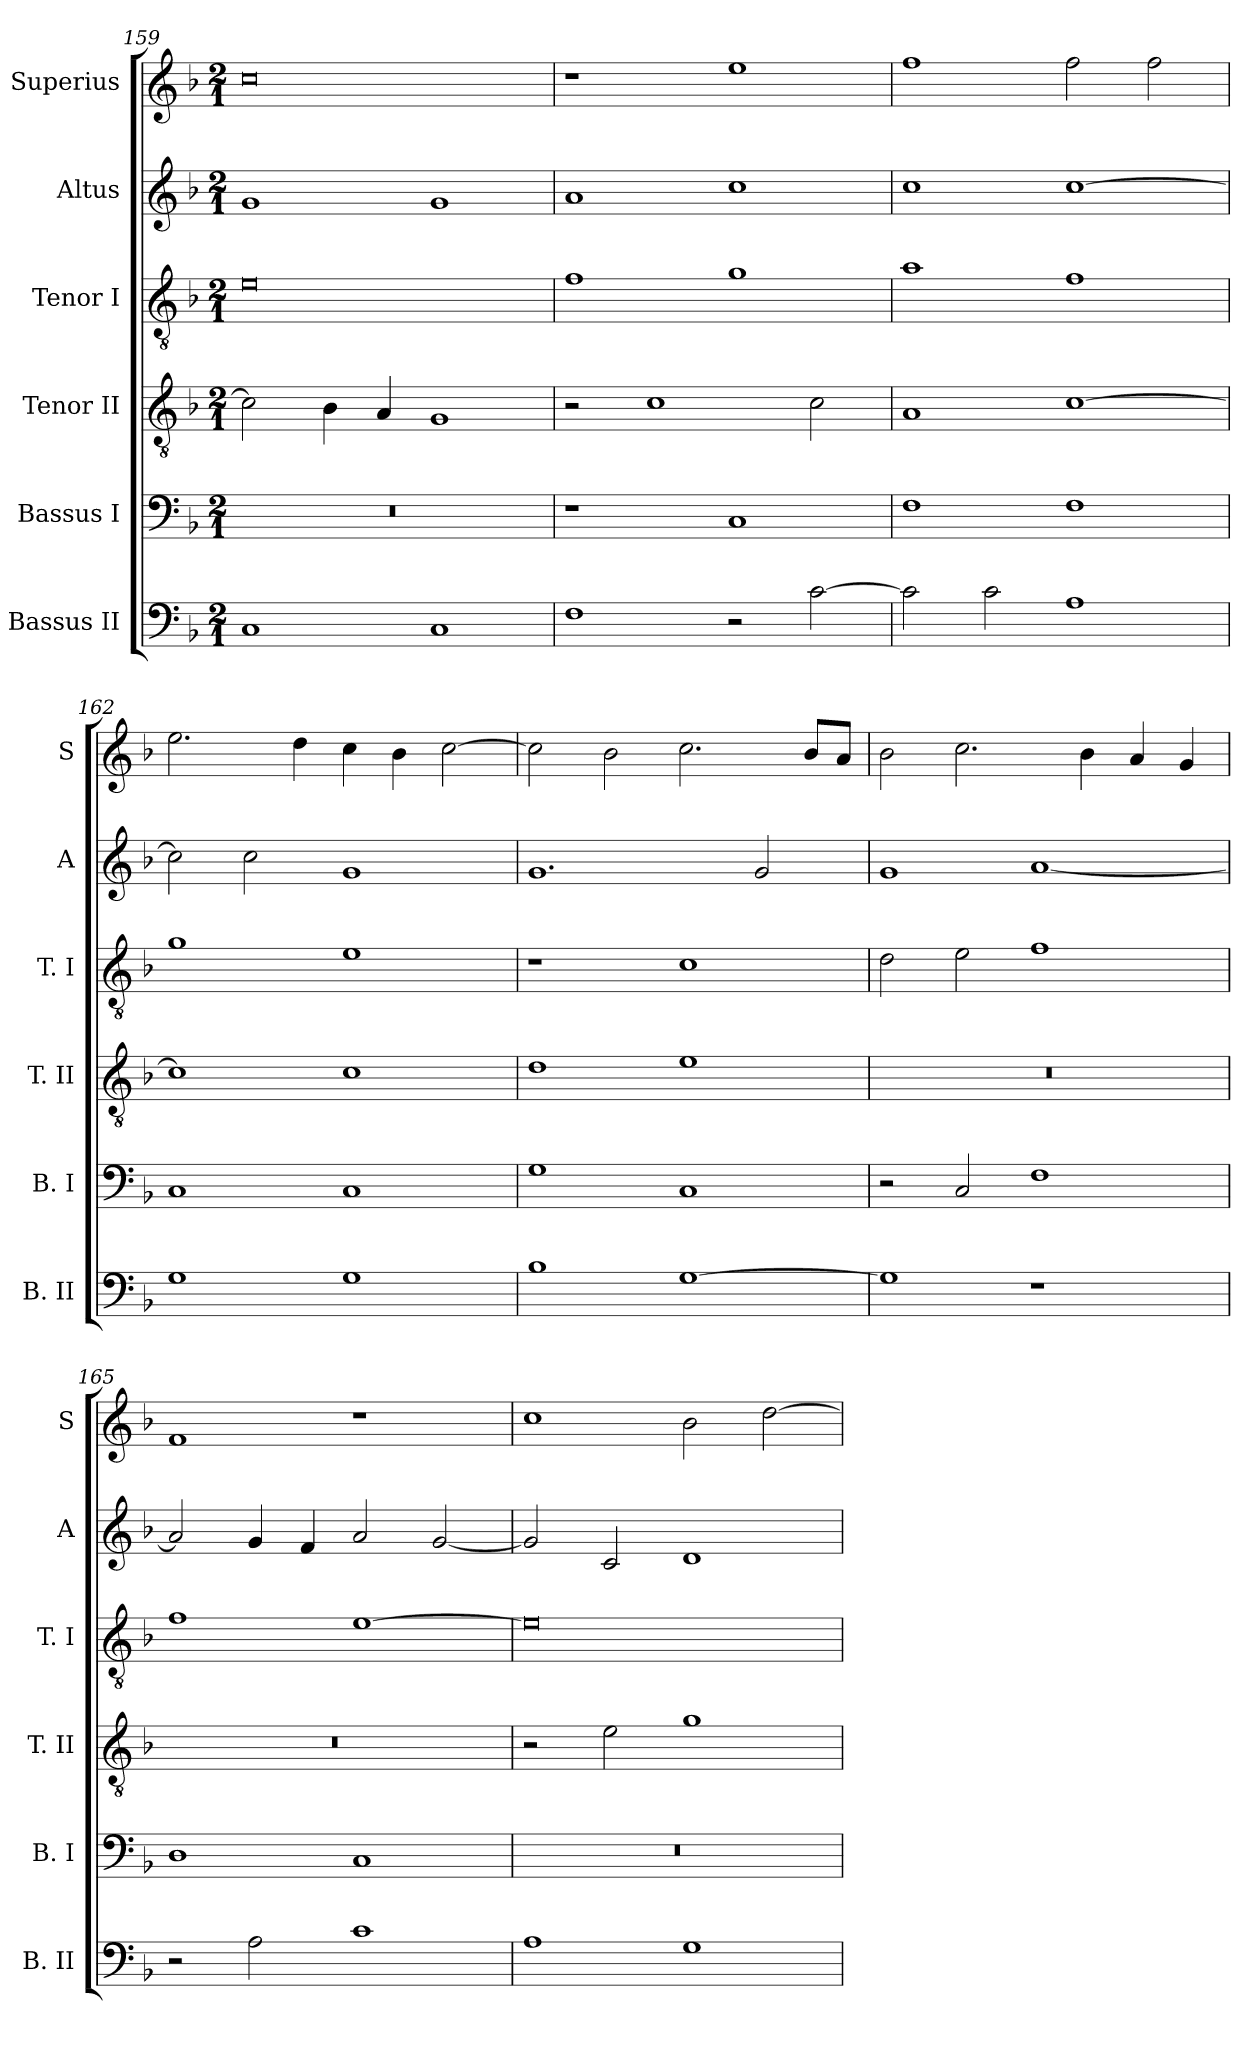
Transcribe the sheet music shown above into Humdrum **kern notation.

**kern	**kern	**kern	**kern	**kern	**kern
*part6	*part5	*part4	*part3	*part2	*part1
*staff6	*staff5	*staff4	*staff3	*staff2	*staff1
*I"Bassus II	*I"Bassus I	*I"Tenor II	*I"Tenor I	*I"Altus	*I"Superius
*I'B. II	*I'B. I	*I'T. II	*I'T. I	*I'A	*I'S
*clefF4	*clefF4	*clefGv2	*clefGv2	*clefG2	*clefG2
*k[b-]	*k[b-]	*k[b-]	*k[b-]	*k[b-]	*k[b-]
*F:	*F:	*F:	*F:	*F:	*F:
*M2/1	*M2/1	*M2/1	*M2/1	*M2/1	*M2/1
=159	=159	=159	=159	=159	=159
1C	0r	2c]	0e	1g	0cc
.	.	4B-	.	.	.
.	.	4A	.	.	.
1C	.	1G	.	1g	.
=160	=160	=160	=160	=160	=160
1F	1r	2r	1f	1a	1r
.	.	1c	.	.	.
2r	1C	.	1g	1cc	1ee
[2c	.	2c	.	.	.
=161	=161	=161	=161	=161	=161
2c]	1F	1A	1a	1cc	1ff
2c	.	.	.	.	.
1A	1F	[1c	1f	[1cc	2ff
.	.	.	.	.	2ff
=162	=162	=162	=162	=162	=162
1G	1C	1c]	1g	2cc]	2.ee
.	.	.	.	2cc	.
.	.	.	.	.	4dd
1G	1C	1c	1e	1g	4cc
.	.	.	.	.	4b-
.	.	.	.	.	[2cc
=163	=163	=163	=163	=163	=163
1B-	1G	1d	1r	1.g	2cc]
.	.	.	.	.	2b-
[1G	1C	1e	1c	.	2.cc
.	.	.	.	2g	.
.	.	.	.	.	8b-L
.	.	.	.	.	8aJ
=164	=164	=164	=164	=164	=164
1G]	2r	0r	2d	1g	2b-
.	2C	.	2e	.	2.cc
1r	1F	.	1f	[1a	.
.	.	.	.	.	4b-
.	.	.	.	.	4a
.	.	.	.	.	4g
=165	=165	=165	=165	=165	=165
2r	1D	0r	1f	2a]	1f
2A	.	.	.	4g	.
.	.	.	.	4f	.
1c	1C	.	[1e	2a	1r
.	.	.	.	[2g	.
=166	=166	=166	=166	=166	=166
1A	0r	2r	0e]	2g]	1cc
.	.	2e	.	2c	.
1G	.	1g	.	1d	2b-
.	.	.	.	.	[2dd
=	=	=	=	=	=
*-	*-	*-	*-	*-	*-
